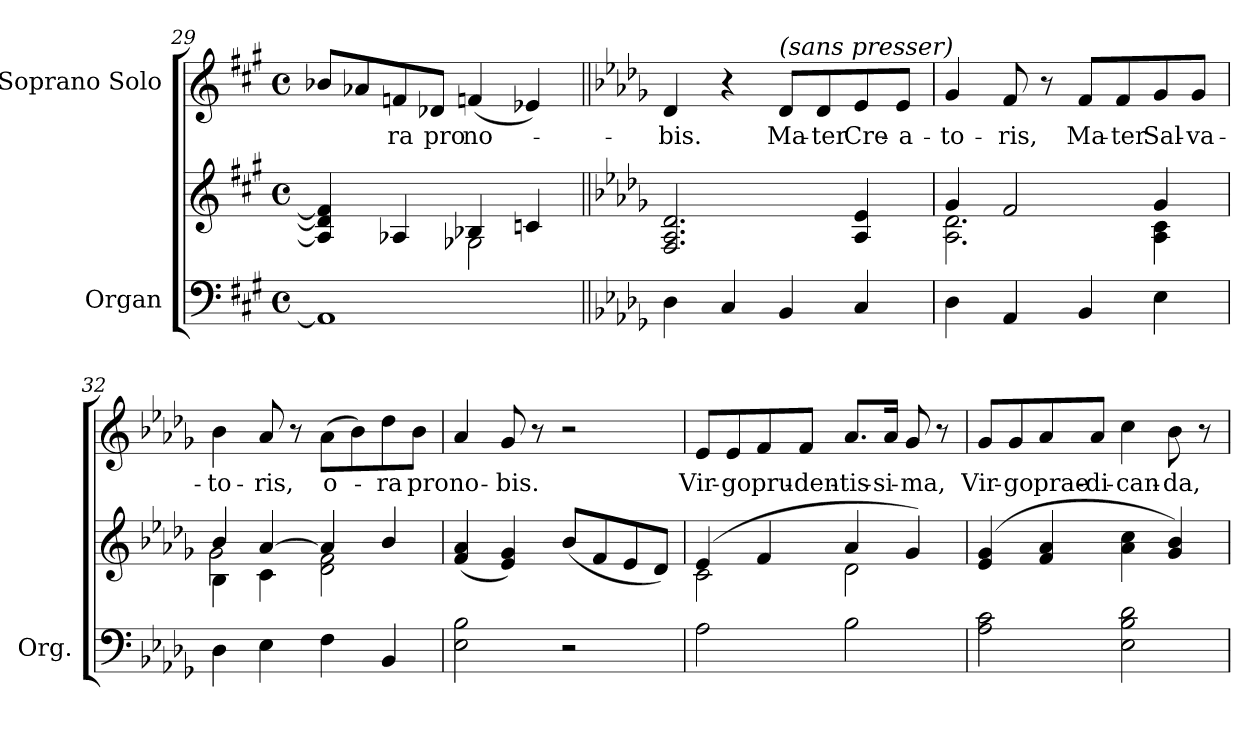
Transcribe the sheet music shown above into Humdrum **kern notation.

**kern	**kern	**kern	**text
*part2	*part2	*part1	*part1
*staff3	*staff2	*staff1	*staff1
*I"Organ	*	*I"Soprano Solo	*
*I'Org.	*	*	*
*clefF4	*clefG2	*clefG2	*
*k[f#c#g#]	*k[f#c#g#]	*k[f#c#g#]	*
*A:	*A:	*A:	*
*M4/4	*M4/4	*M4/4	*
*met(c)	*met(c)	*met(c)	*
=29	=29	=29	=29
*	*^	*	*
1AA-i]	4A-i/] 4d-i] 4fi]	2ryy	8b-Xi/L	.
.	.	.	8a-Xi/	.
!	!	!	!	!LO:LY:b:color=#000000
.	4A-Xi/	.	8fni/	-ra
!	!	!	!	!LO:LY:b:color=#000000
.	.	.	8d-Xi/J	pro
!	!	!	!	!LO:LY:b:color=#000000
.	4B-Xi/	2G-Xi\	(4fni/	no-
.	4cni/	.	4e-Xi/)	.
*	*v	*v	*	*
!!LO:PB:g=z
=30||	=30||	=30||	=30||
*k[b-e-a-d-g-]	*k[b-e-a-d-g-]	*k[b-e-a-d-g-]	*
*D-:	*D-:	*D-:	*
!	!	!	!LO:LY:b:color=#000000
4D-i\	2.Fi/ 2.A-i 2.d-i	4d-i/	-bis.
4Ci/	.	4r	.
!	!	!LO:TX:a:i:t=(sans presser)	!
!	!	!	!LO:LY:b:color=#000000
4BB-i/	.	8d-i/L	Ma-
!	!	!	!LO:LY:b:color=#000000
.	.	8d-i/	-ter
!	!	!	!LO:LY:b:color=#000000
4Ci/	4A-i/ 4e-i	8e-i/	Cre-
!	!	!	!LO:LY:b:color=#000000
.	.	8e-i/J	-a-
=31	=31	=31	=31
*	*^	*	*
!	!	!	!	!LO:LY:b:color=#000000
4D-i\	4g-i/	2.A-i\ 2.d-i	4g-i/	-to-
!	!	!	!	!LO:LY:b:color=#000000
4AA-i/	2fi/	.	8fi/	-ris,
.	.	.	8r	.
!	!	!	!	!LO:LY:b:color=#000000
4BB-i/	.	.	8fi/L	Ma-
!	!	!	!	!LO:LY:b:color=#000000
.	.	.	8fi/	-ter
!	!	!	!	!LO:LY:b:color=#000000
4E-i\	4g-i/	4A-i\ 4ci	8g-i/	Sal-
!	!	!	!	!LO:LY:b:color=#000000
.	.	.	8g-i/J	-va-
=32	=32	=32	=32	=32
*	*	*^	*	*
!	!	!	!	!	!LO:LY:b:color=#000000
4D-i\	4b-i/	4B-i\	2g-i\	4b-i\	-to-
!	!	!	!	!	!LO:LY:b:color=#000000
4E-i\	[4a-i/	4ci\	.	8a-i/	-ris,
.	.	.	.	8r	.
!	!	!	!	!	!LO:LY:b:color=#000000
4Fi\	4a-i/]	2d-i\ 2fi	2ryy	(8a-i\L	o-
.	.	.	.	8b-i\)	.
!	!	!	!	!	!LO:LY:b:color=#000000
4BB-i/	4b-i/	.	.	8dd-i\	-ra
!	!	!	!	!	!LO:LY:b:color=#000000
.	.	.	.	8b-i\J	pro
*	*v	*v	*v	*	*
=33	=33	=33	=33
!	!	!	!LO:LY:b:color=#000000
2E-i\ 2B-i	(4fi/ 4a-i	4a-i/	no-
!	!	!	!LO:LY:b:color=#000000
.	4e-i/ 4g-i)	8g-i/	-bis.
.	.	8r	.
2r	(8b-i/L	2r	.
.	8fi/	.	.
.	8e-i/	.	.
.	8d-i/J)	.	.
!!LO:LB:g=z
=34	=34	=34	=34
*	*^	*	*
!	!	!	!	!LO:LY:b:color=#000000
2A-i\	(4e-i/	2ci\	8e-i/L	Vir-
!	!	!	!	!LO:LY:b:color=#000000
.	.	.	8e-i/	-go
!	!	!	!	!LO:LY:b:color=#000000
.	4fi/	.	8fi/	pru-
!	!	!	!	!LO:LY:b:color=#000000
.	.	.	8fi/J	-den-
!	!	!	!	!LO:LY:b:color=#000000
2B-i\	4a-i/	2d-i\	8.a-i/L	-tis-
!	!	!	!	!LO:LY:b:color=#000000
.	.	.	16a-i/Jk	-si-
!	!	!	!	!LO:LY:b:color=#000000
.	4g-i/)	.	8g-i/	-ma,
.	.	.	8r	.
*	*v	*v	*	*
=35	=35	=35	=35
!	!	!	!LO:LY:b:color=#000000
2A-i\ 2ci	(4e-i/ 4g-i	8g-i/L	Vir-
!	!	!	!LO:LY:b:color=#000000
.	.	8g-i/	-go
!	!	!	!LO:LY:b:color=#000000
.	4fi/ 4a-i	8a-i/	prae-
!	!	!	!LO:LY:b:color=#000000
.	.	8a-i/J	-di-
!	!	!	!LO:LY:b:color=#000000
2E-i\ 2B-i 2d-i	4a-i\ 4cci	4cci\	-can-
!	!	!	!LO:LY:b:color=#000000
.	4g-i/ 4b-i)	8b-i\	-da,
.	.	8r	.
=	=	=	=
*-	*-	*-	*-
